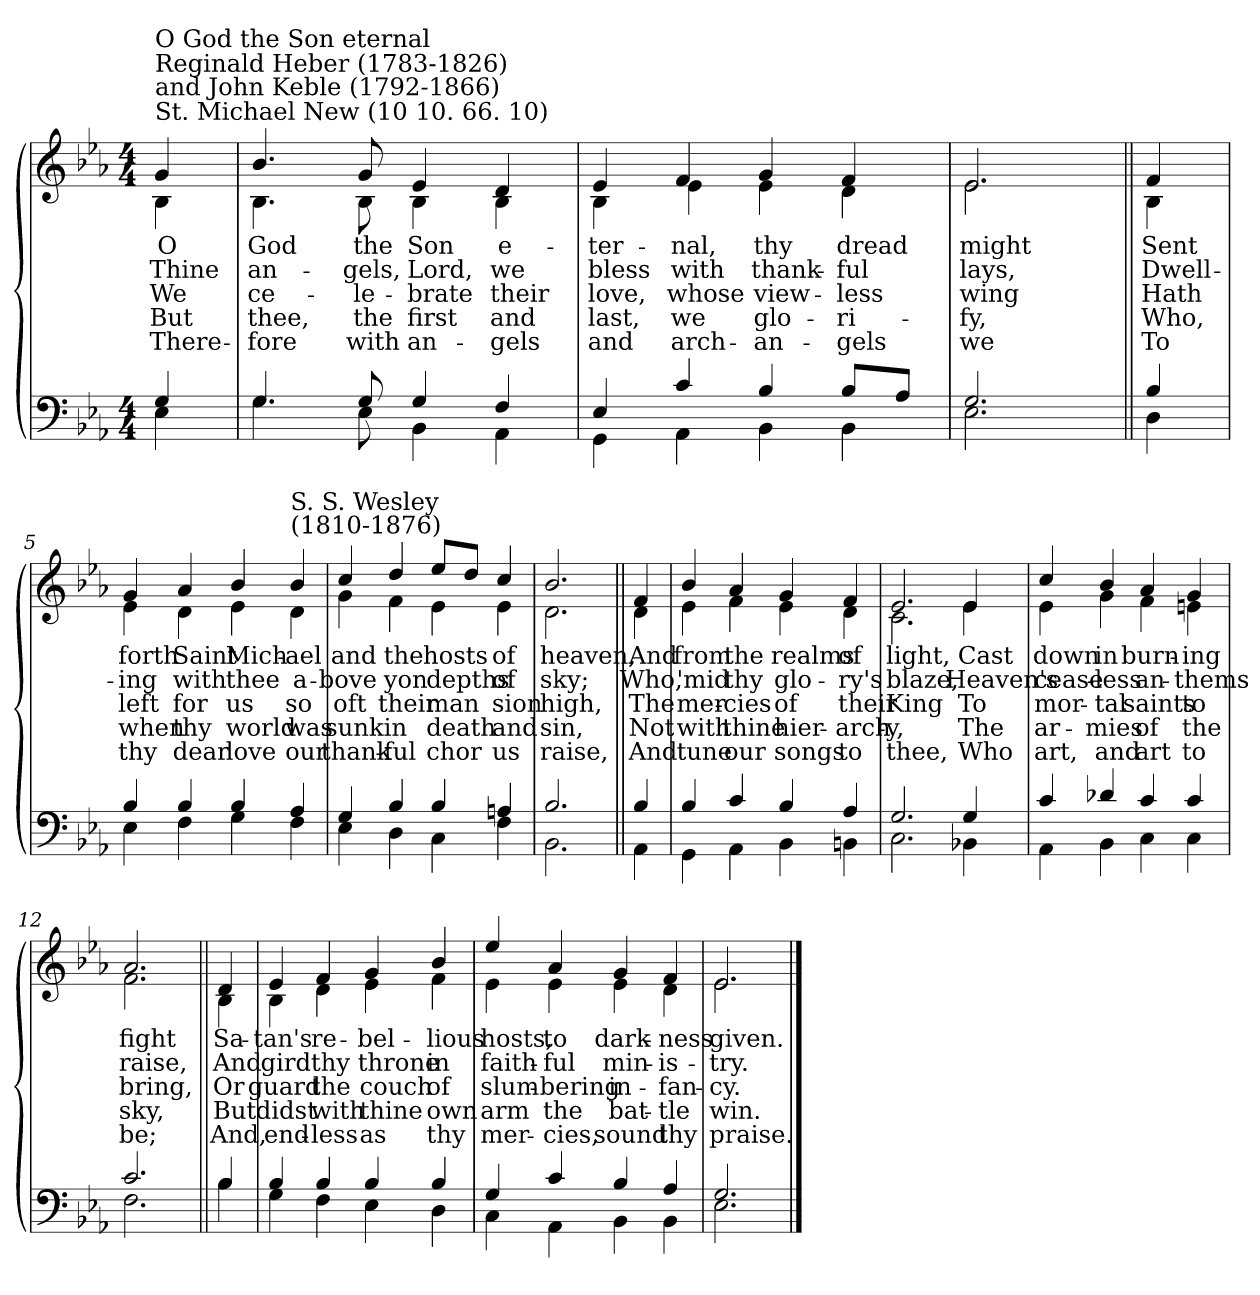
**kern	**kern	**text	**text	**text	**text	**text
*part2	*part1	*part1	*part1	*part1	*part1	*part1
*staff2	*staff1	*staff1	*staff1	*staff1	*staff1	*staff1
*clefF4	*clefG2	*	*	*	*	*
*k[b-e-a-]	*k[b-e-a-]	*	*	*	*	*
*E-:	*E-:	*	*	*	*	*
*M4/4	*M4/4	*	*	*	*	*
=	=	=	=	=	=	=
*^	*^	*	*	*	*	*
!	!	!LO:TX:a:t=St. Michael New (10 10. 66. 10)	!	!	!	!	!	!
!	!	!LO:TX:a:t=Reginald Heber (1783-1826)\nand John Keble (1792-1866)	!	!	!	!	!	!
!	!	!LO:TX:a:t=O God the Son eternal	!	!	!	!	!	!
!	!	!	!	!LO:LY:b	!LO:LY:b	!LO:LY:b	!LO:LY:b	!LO:LY:b
4G/	4E-\	4g/	4B-\	O	Thine	We	But	There-
=1	=1	=1	=1	=1	=1	=1	=1	=1
!	!	!	!	!LO:LY:b	!LO:LY:b	!LO:LY:b	!LO:LY:b	!LO:LY:b
4.G/	4.G\	4.b-/	4.B-\	God	an-	ce-	thee,	-fore
!	!	!	!	!LO:LY:b	!LO:LY:b	!LO:LY:b	!LO:LY:b	!LO:LY:b
8G/	8E-\	8g/	8B-\	the	-gels,	-le-	the	with
!	!	!	!	!LO:LY:b	!LO:LY:b	!LO:LY:b	!LO:LY:b	!LO:LY:b
4G/	4BB-\	4e-/	4B-\	Son	Lord,	-brate	first	an-
!	!	!	!	!LO:LY:b	!LO:LY:b	!LO:LY:b	!LO:LY:b	!LO:LY:b
4F/	4AA-\	4d/	4B-\	e-	we	their	and	-gels
=2	=2	=2	=2	=2	=2	=2	=2	=2
!	!	!	!	!LO:LY:b	!LO:LY:b	!LO:LY:b	!LO:LY:b	!LO:LY:b
4E-/	4GG\	4e-/	4B-\	-ter-	bless	love,	last,	and
!	!	!	!	!LO:LY:b	!LO:LY:b	!LO:LY:b	!LO:LY:b	!LO:LY:b
4c/	4AA-\	4f/	4e-\	-nal,	with	whose	we	arch-
!	!	!	!	!LO:LY:b	!LO:LY:b	!LO:LY:b	!LO:LY:b	!LO:LY:b
4B-/	4BB-\	4g/	4e-\	thy	thank-	view-	glo-	-an-
!	!	!	!	!LO:LY:b	!LO:LY:b	!LO:LY:b	!LO:LY:b	!LO:LY:b
8B-/L	4BB-\	4f/	4d\	dread	-ful	-less	-ri-	-gels
8A-/J	.	.	.	.	.	.	.	.
=3	=3	=3	=3	=3	=3	=3	=3	=3
!	!	!	!	!LO:LY:b	!LO:LY:b	!LO:LY:b	!LO:LY:b	!LO:LY:b
2.G/	2.E-\	2.e-/	2.e-\	might	lays,	wing	-fy,	we
=4||	=4||	=4||	=4||	=4||	=4||	=4||	=4||	=4||
!	!	!	!	!LO:LY:b	!LO:LY:b	!LO:LY:b	!LO:LY:b	!LO:LY:b
4B-/	4D\	4f/	4B-\	Sent	Dwell-	Hath	Who,	To
=5	=5	=5	=5	=5	=5	=5	=5	=5
!	!	!	!	!LO:LY:b	!LO:LY:b	!LO:LY:b	!LO:LY:b	!LO:LY:b
4B-/	4E-\	4g/	4e-\	forth	-ing	left	when	thy
!	!	!	!	!LO:LY:b	!LO:LY:b	!LO:LY:b	!LO:LY:b	!LO:LY:b
4B-/	4F\	4a-/	4d\	Saint	with	for	thy	dear
!	!	!	!	!LO:LY:b	!LO:LY:b	!LO:LY:b	!LO:LY:b	!LO:LY:b
4B-/	4G\	4b-/	4e-\	Mich-	thee	us	world	love
!	!	!LO:TX:a:t=S. S. Wesley\n(1810-1876)	!	!	!	!	!	!
!	!	!	!	!LO:LY:b	!LO:LY:b	!LO:LY:b	!LO:LY:b	!LO:LY:b
4A-/	4F\	4b-/	4d\	-ael	a-	so	was	our
!!LO:LB:g=z	!!
=6	=6	=6	=6	=6	=6	=6	=6	=6
!	!	!	!	!LO:LY:b	!LO:LY:b	!LO:LY:b	!LO:LY:b	!LO:LY:b
4G/	4E-\	4cc/	4g\	and	-bove	oft	sunk	thank-
!	!	!	!	!LO:LY:b	!LO:LY:b	!LO:LY:b	!LO:LY:b	!LO:LY:b
4B-/	4D\	4dd/	4f\	the	yon	their	in	-ful
!	!	!	!	!LO:LY:b	!LO:LY:b	!LO:LY:b	!LO:LY:b	!LO:LY:b
4B-/	4C\	8ee-/L	4e-\	hosts	depths	man­	death	chor­
.	.	8dd/J	.	.	.	.	.	.
!	!	!	!	!LO:LY:b	!LO:LY:b	!LO:LY:b	!LO:LY:b	!LO:LY:b
4An/	4F\	4cc/	4e-\	of	of	sion	and	us
=7	=7	=7	=7	=7	=7	=7	=7	=7
!	!	!	!	!LO:LY:b	!LO:LY:b	!LO:LY:b	!LO:LY:b	!LO:LY:b
2.B-/	2.BB-\	2.b-/	2.d\	heaven,	sky;	high,	sin,	raise,
=8||	=8||	=8||	=8||	=8||	=8||	=8||	=8||	=8||
!	!	!	!	!LO:LY:b	!LO:LY:b	!LO:LY:b	!LO:LY:b	!LO:LY:b
4B-/	4AA-\	4f/	4d\	And	Who,	The	Not	And
=9	=9	=9	=9	=9	=9	=9	=9	=9
!	!	!	!	!LO:LY:b	!LO:LY:b	!LO:LY:b	!LO:LY:b	!LO:LY:b
4B-/	4GG\	4b-/	4e-\	from	'mid	mer-	with	tune
!	!	!	!	!LO:LY:b	!LO:LY:b	!LO:LY:b	!LO:LY:b	!LO:LY:b
4c/	4AA-\	4a-/	4f\	the	thy	-cies	thine	our
!	!	!	!	!LO:LY:b	!LO:LY:b	!LO:LY:b	!LO:LY:b	!LO:LY:b
4B-/	4BB-\	4g/	4e-\	realms	glo-	of	hier-	songs
!	!	!	!	!LO:LY:b	!LO:LY:b	!LO:LY:b	!LO:LY:b	!LO:LY:b
4A-/	4BBn\	4f/	4d\	of	-ry's	their	-arch-	to
=10	=10	=10	=10	=10	=10	=10	=10	=10
!	!	!	!	!LO:LY:b	!LO:LY:b	!LO:LY:b	!LO:LY:b	!LO:LY:b
2.G/	2.C\	2.e-/	2.c\	light,	blaze,	King	-y,	thee,
!	!	!	!	!LO:LY:b	!LO:LY:b	!LO:LY:b	!LO:LY:b	!LO:LY:b
4G/	4BB-X\	4e-/	4e-\	Cast	Heaven's	To	The	Who
=11	=11	=11	=11	=11	=11	=11	=11	=11
!	!	!	!	!LO:LY:b	!LO:LY:b	!LO:LY:b	!LO:LY:b	!LO:LY:b
4c/	4AA-\	4cc/	4e-\	down	cease-	mor-	ar-	art,
!	!	!	!	!LO:LY:b	!LO:LY:b	!LO:LY:b	!LO:LY:b	!LO:LY:b
4d-X/	4BB-\	4b-/	4g\	in	-less	-tal	-mies	and
!	!	!	!	!LO:LY:b	!LO:LY:b	!LO:LY:b	!LO:LY:b	!LO:LY:b
4c/	4C\	4a-/	4f\	burn-	an-	saints	of	art
!	!	!	!	!LO:LY:b	!LO:LY:b	!LO:LY:b	!LO:LY:b	!LO:LY:b
4c/	4C\	4g/	4en\	-ing	-thems	to	the	to
!!LO:LB:g=z	!!
=12	=12	=12	=12	=12	=12	=12	=12	=12
!	!	!	!	!LO:LY:b	!LO:LY:b	!LO:LY:b	!LO:LY:b	!LO:LY:b
2.c/	2.F\	2.a-/	2.f\	fight	raise,	bring,	sky,	be;
=13||	=13||	=13||	=13||	=13||	=13||	=13||	=13||	=13||
!	!	!	!	!LO:LY:b	!LO:LY:b	!LO:LY:b	!LO:LY:b	!LO:LY:b
4B-/	4B-\	4d/	4B-\	Sa-	And	Or	But	And,
=14	=14	=14	=14	=14	=14	=14	=14	=14
!	!	!	!	!LO:LY:b	!LO:LY:b	!LO:LY:b	!LO:LY:b	!LO:LY:b
4B-/	4G\	4e-/	4B-\	-tan's	gird	guard	didst	end-
!	!	!	!	!LO:LY:b	!LO:LY:b	!LO:LY:b	!LO:LY:b	!LO:LY:b
4B-/	4F\	4f/	4d\	re-	thy	the	with	-less
!	!	!	!	!LO:LY:b	!LO:LY:b	!LO:LY:b	!LO:LY:b	!LO:LY:b
4B-/	4E-\	4g/	4e-\	-bel-	throne	couch	thine	as
!	!	!	!	!LO:LY:b	!LO:LY:b	!LO:LY:b	!LO:LY:b	!LO:LY:b
4B-/	4D\	4b-/	4f\	-lious	in	of	own	thy
=15	=15	=15	=15	=15	=15	=15	=15	=15
!	!	!	!	!LO:LY:b	!LO:LY:b	!LO:LY:b	!LO:LY:b	!LO:LY:b
4G/	4C\	4ee-/	4e-\	hosts,	faith-	slum-	arm	mer-
!	!	!	!	!LO:LY:b	!LO:LY:b	!LO:LY:b	!LO:LY:b	!LO:LY:b
4c/	4AA-\	4a-/	4e-\	to	-ful	-bering	the	-cies,
!	!	!	!	!LO:LY:b	!LO:LY:b	!LO:LY:b	!LO:LY:b	!LO:LY:b
4B-/	4BB-\	4g/	4e-\	dark-	min-	in-	bat-	sound
!	!	!	!	!LO:LY:b	!LO:LY:b	!LO:LY:b	!LO:LY:b	!LO:LY:b
4A-/	4BB-\	4f/	4d\	-ness	-is-	-fan-	-tle	thy
=16	=16	=16	=16	=16	=16	=16	=16	=16
!	!	!	!	!LO:LY:b	!LO:LY:b	!LO:LY:b	!LO:LY:b	!LO:LY:b
2.G/	2.E-\	2.e-/	2.e-\	given.	-try.	-cy.	win.	praise.
*v	*v	*	*	*	*	*	*	*
*	*v	*v	*	*	*	*	*
==	==	==	==	==	==	==
*-	*-	*-	*-	*-	*-	*-
